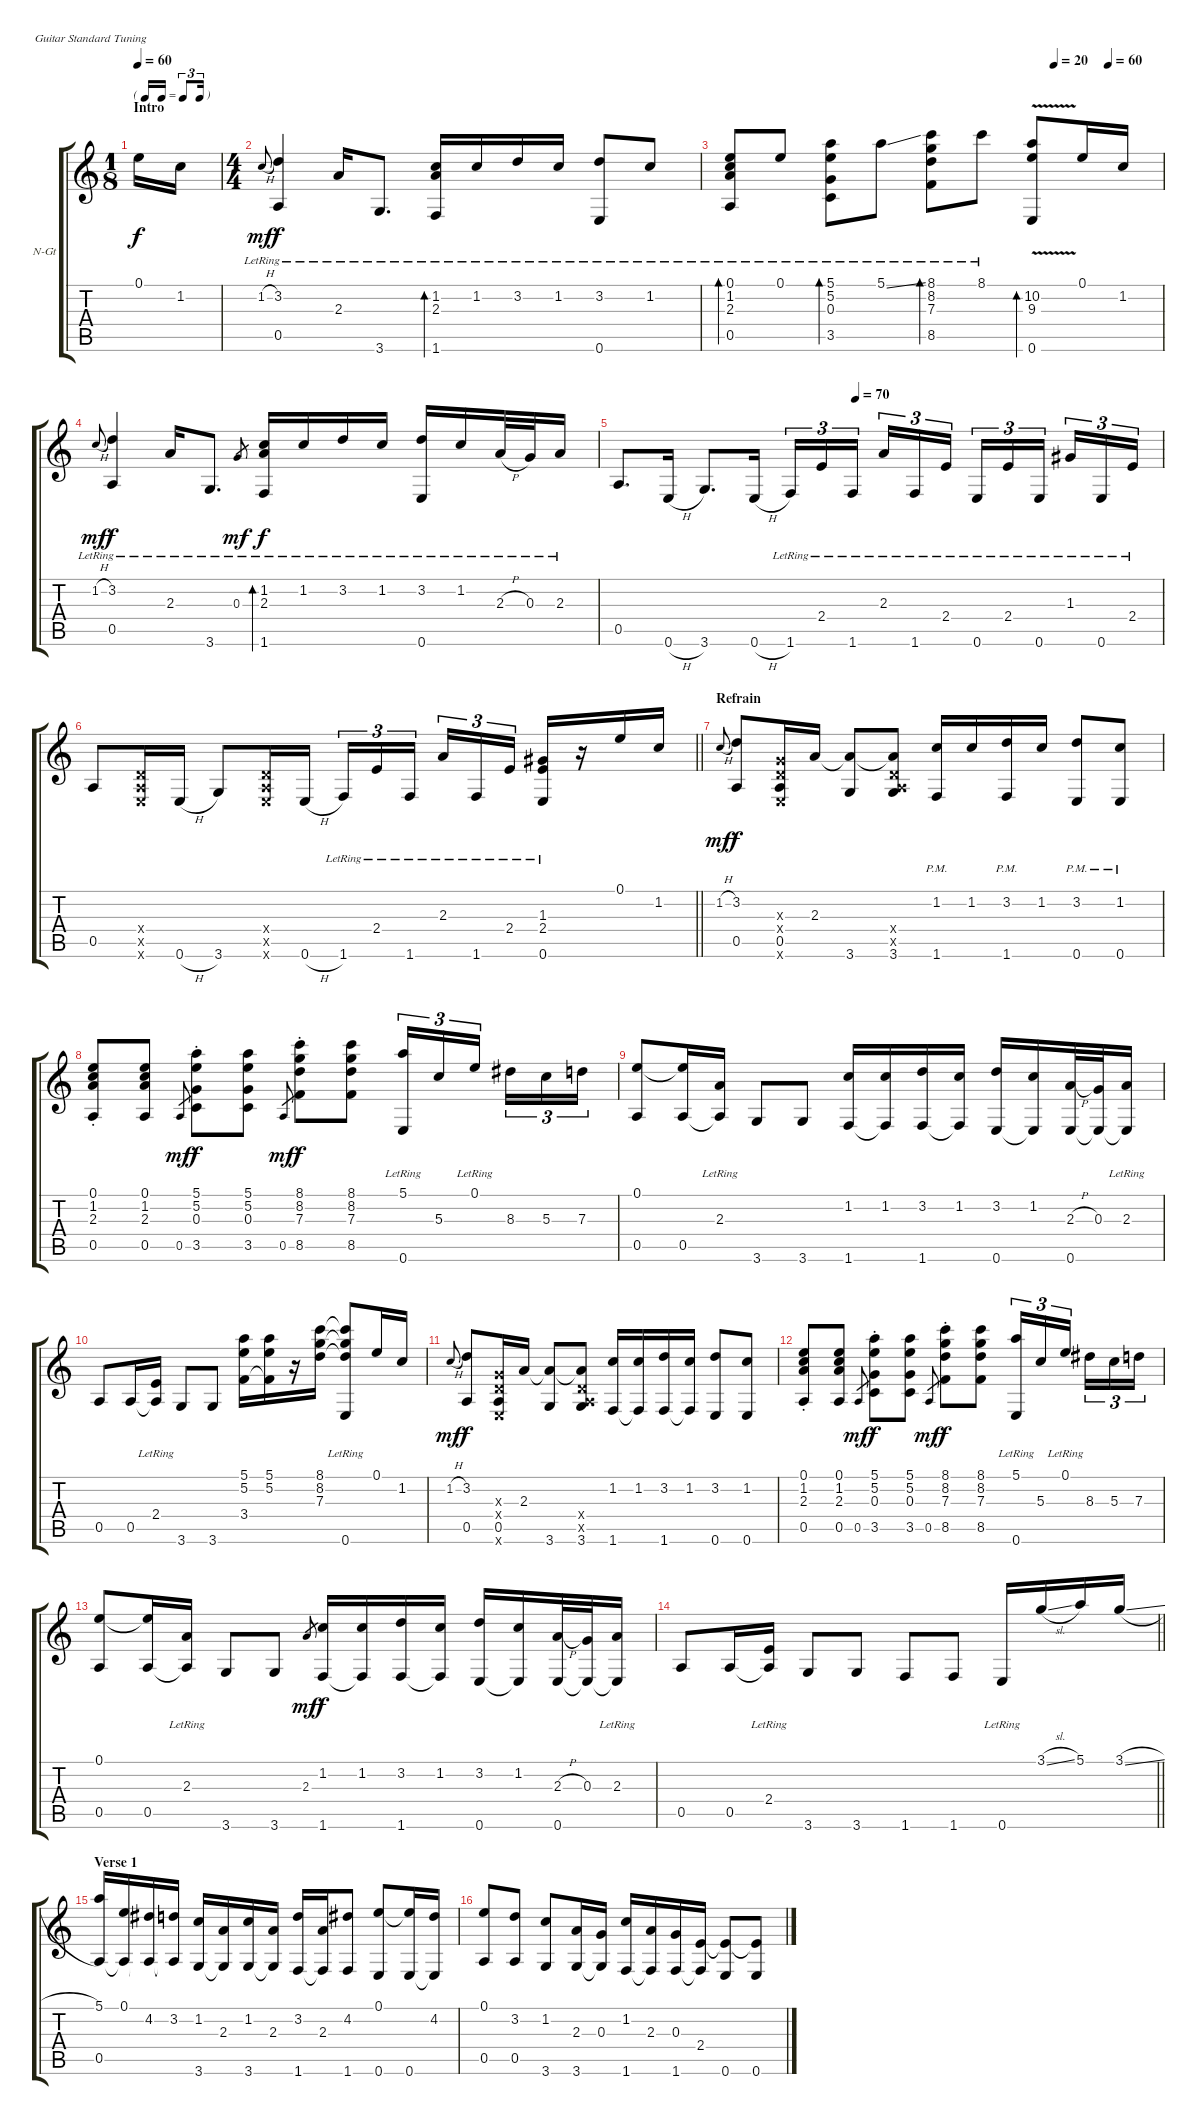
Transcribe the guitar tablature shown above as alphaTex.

\bracketExtendMode groupsimilarinstruments
\firstSystemTrackNameOrientation horizontal
\otherSystemsTrackNameOrientation horizontal
\track ("Nylon Guitar" "N-Gt") {instrument acousticguitarnylon}
\staff {score tabs}
\tuning (E4 B3 G3 D3 A2 E2)
\ts (1 8)
\beaming (8 1)
\tf triplet16th
\section ("" "Intro")
\tempo 60
\clef g2
\scale
0.265572
\ks c
0.1.16{dy f instrument acousticguitarnylon} 1.2.16 |
\ts (4 4)
\beaming (8 2 2 2 2)
\scale
0.474016 1.2{h lr}.8{gr onbeat dy mf} (3.2{lr} 0.5{lr}).4{dy f} 2.3{lr}.16 3.6{lr}.8{d} (1.2{lr} 2.3{lr} 1.6{lr}).16{bd 60} 1.2{lr}.16 3.2{lr}.16 1.2{lr}.16 (3.2{lr} 0.6{lr}).8 1.2{lr}.8 |
\tempo (20 0.75)
\tempo (60 0.875)
\scale
0.259913 (0.1{lr} 1.2{lr} 2.3{lr} 0.5{lr}).8{bd 120} 0.1{lr}.8 (5.1{lr} 5.2{lr} 0.3{lr} 3.5{lr}).8{bd 120} 5.1{ss lr}.8 (8.1{lr} 8.2{lr} 7.3{lr} 8.5{lr}).8{bd 120} 8.1{lr}.8 (10.2{v} 9.3{v} 0.6).8{bd 60} 0.1.16 1.2.16 |
\scale
0.333333 1.2{h lr}.8{gr onbeat dy mf} (3.2{lr} 0.5{lr}).4{dy f} 2.3{lr}.16 3.6{lr}.8{d} 0.3{lr}.8{gr dy mf} (1.2{lr} 2.3{lr} 1.6{lr}).16{bd 60 dy f} 1.2{lr}.16 3.2{lr}.16 1.2{lr}.16 (3.2{lr} 0.6{lr}).16 1.2{lr}.16 2.3{h lr}.32 0.3{lr}.32 2.3{lr}.16 |
\tempo (70 0.4375)
\scale
0.333333 0.5.8{d} 0.6{h}.16 3.6.8{d} 0.6{h}.16 1.6{lr}.16{tu (3 2)} 2.4{lr}.16{tu (3 2)} 1.6{lr}.16{tu (3 2)} 2.3{lr}.16{tu (3 2)} 1.6{lr}.16{tu (3 2)} 2.4{lr}.16{tu (3 2)} 0.6{lr}.16{tu (3 2)} 2.4{lr}.16{tu (3 2)} 0.6{lr}.16{tu (3 2)} 1.3{lr}.16{tu (3 2)} 0.6{lr}.16{tu (3 2)} 2.4{lr}.16{tu (3 2)} |
\scale
0.333333
\barLineRight lightlight
0.5.8 (0.4{x} 0.5{x} 0.6{x}).16 0.6{h}.16 3.6.8 (0.4{x} 0.5{x} 0.6{x}).16 0.6{h}.16 1.6{lr}.16{tu (3 2)} 2.4{lr}.16{tu (3 2)} 1.6{lr}.16{tu (3 2)} 2.3{lr}.16{tu (3 2)} 1.6{lr}.16{tu (3 2)} 2.4{lr}.16{tu (3 2)} (1.3 2.4 0.6{lr}).16 r.16 0.1.16 1.2.16 |
\section ("" "Refrain")
\scale
0.333333 1.2{h}.8{gr onbeat dy mf} (3.2 0.5).8{dy f} (0.3{x} 0.4{x} 0.5 0.6{x}).16 2.3.16 (3.6 2.3{t}).8 (2.3{t} 0.4{x} 0.5{x} 3.6).8 (1.2 1.6{pm}).16 1.2.16 (3.2 1.6{pm}).16 1.2.16 (3.2 0.6{pm}).8 (1.2 0.6{pm}).8 |
\scale
0.333333 (0.1{st} 1.2{st} 2.3{st} 0.5{st}).8 (0.1 1.2 2.3 0.5).8 0.5.8{gr dy mf} (5.1{st} 5.2{st} 0.3{st} 3.5{st}).8{dy f} (5.1 5.2 0.3 3.5).8 0.5.8{gr dy mf} (8.1{st} 8.2{st} 7.3{st} 8.5{st}).8{dy f} (8.1 8.2 7.3 8.5).8 (5.1 0.6{lr}).16{tu (3 2)} 5.3.16{tu (3 2)} 0.1{lr}.16{tu (3 2)} 8.3.16{tu (3 2)} 5.3.16{tu (3 2)} 7.3.16{tu (3 2)} |
\scale
0.333333 (0.1 0.5).8 (0.1{t} 0.5).16 (2.3{lr} 0.5{t}).16 3.6.8 3.6.8 (1.2 1.6).16 (1.2 1.6{t}).16 (3.2 1.6).16 (1.2 1.6{t}).16 (3.2 0.6).16 (1.2 0.6{t}).16 (2.3{h} 0.6).32 (0.3 0.6{t}).32 (2.3{lr} 0.6{t}).16 |
\scale
0.333333 0.5.8 0.5.16 (2.4{lr} 0.5{t}).16 3.6.8 3.6.8 (5.1 5.2 3.4).16 (5.1 5.2 3.4{t}).16 r.16 (8.1 8.2 7.3).16 (8.1{t} 8.2{t} 7.3{t} 0.6{lr}).8 0.1.16 1.2.16 |
\scale
0.333333 1.2{h}.8{gr onbeat dy mf} (3.2 0.5).8{dy f} (0.3{x} 0.4{x} 0.5 0.6{x}).16 2.3.16 (3.6 2.3{t}).8 (2.3{t} 0.4{x} 0.5{x} 3.6).8 (1.2 1.6).16 (1.2 1.6{t}).16 (3.2 1.6).16 (1.2 1.6{t}).16 (3.2 0.6).8 (1.2 0.6).8 |
\scale
0.333333 (0.1{st} 1.2{st} 2.3{st} 0.5{st}).8 (0.1 1.2 2.3 0.5).8 0.5.8{gr dy mf} (5.1{st} 5.2{st} 0.3{st} 3.5{st}).8{dy f} (5.1 5.2 0.3 3.5).8 0.5.8{gr dy mf} (8.1{st} 8.2{st} 7.3{st} 8.5{st}).8{dy f} (8.1 8.2 7.3 8.5).8 (5.1 0.6{lr}).16{tu (3 2)} 5.3.16{tu (3 2)} 0.1{lr}.16{tu (3 2)} 8.3.16{tu (3 2)} 5.3.16{tu (3 2)} 7.3.16{tu (3 2)} |
\scale
0.333333 (0.1 0.5).8 (0.1{t} 0.5).16 (2.3{lr} 0.5{t}).16 3.6.8 3.6.8 2.3.8{gr dy mf} (1.2 1.6).16{dy f} (1.2 1.6{t}).16 (3.2 1.6).16 (1.2 1.6{t}).16 (3.2 0.6).16 (1.2 0.6{t}).16 (2.3{h} 0.6).32 (0.3 0.6{t}).32 (2.3{lr} 0.6{t}).16 |
\scale
0.333333
\barLineRight lightlight
0.5.8 0.5.16 (2.4{lr} 0.5{t}).16 3.6.8 3.6.8 1.6.8 1.6.8 0.6{lr}.16 3.1{sl}.16 5.1.16 3.1{sl}.16 |
\section ("" "Verse 1")
\scale
0.333333 (5.1 0.5).16 (0.1 0.5{t}).16 (4.2 0.5{t}).16 (3.2 0.5{t}).16 (1.2 3.6).16 (2.3 3.6{t}).16 (1.2 3.6).16 (2.3 3.6{t}).16 (3.2 1.6).16 (2.3 1.6{t}).16 (4.2 1.6).8 (0.1 0.6).8 (0.1{t} 0.6).16 (4.2 0.6{t}).16 |
\scale
0.333333 (0.1 0.5).8 (3.2 0.5).8 (1.2 3.6).8 (2.3 3.6).16 (0.3 3.6{t}).16 (1.2 1.6).16 (2.3 1.6{t}).16 (0.3 1.6).16 (2.4 1.6{t}).16 (0.6 2.4{t}).8 (2.4{t} 0.6).8
